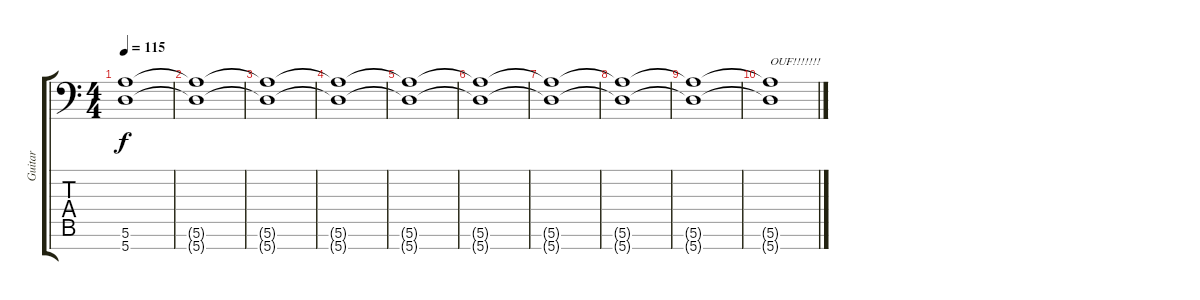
\track ("Guitar " "Guitar ") {instrument distortionguitar}
\staff {score tabs}
\tuning (E4 B3 G3 D3 A2 E2 A1) {hide}
\ts (4 4)
\tempo 115
\clef f4
\ks c
(5.6{t} 5.7{t}).1{dy f} |
(5.6{t} 5.7{t}).1 |
(5.6{t} 5.7{t}).1 |
(5.6{t} 5.7{t}).1 |
(5.6{t} 5.7{t}).1 |
(5.6{t} 5.7{t}).1 |
(5.6{t} 5.7{t}).1 |
(5.6{t} 5.7{t}).1 |
(5.6{t} 5.7{t}).1 |
(5.6{t} 5.7{t}).1{txt "OUF!!!!!!!"}
